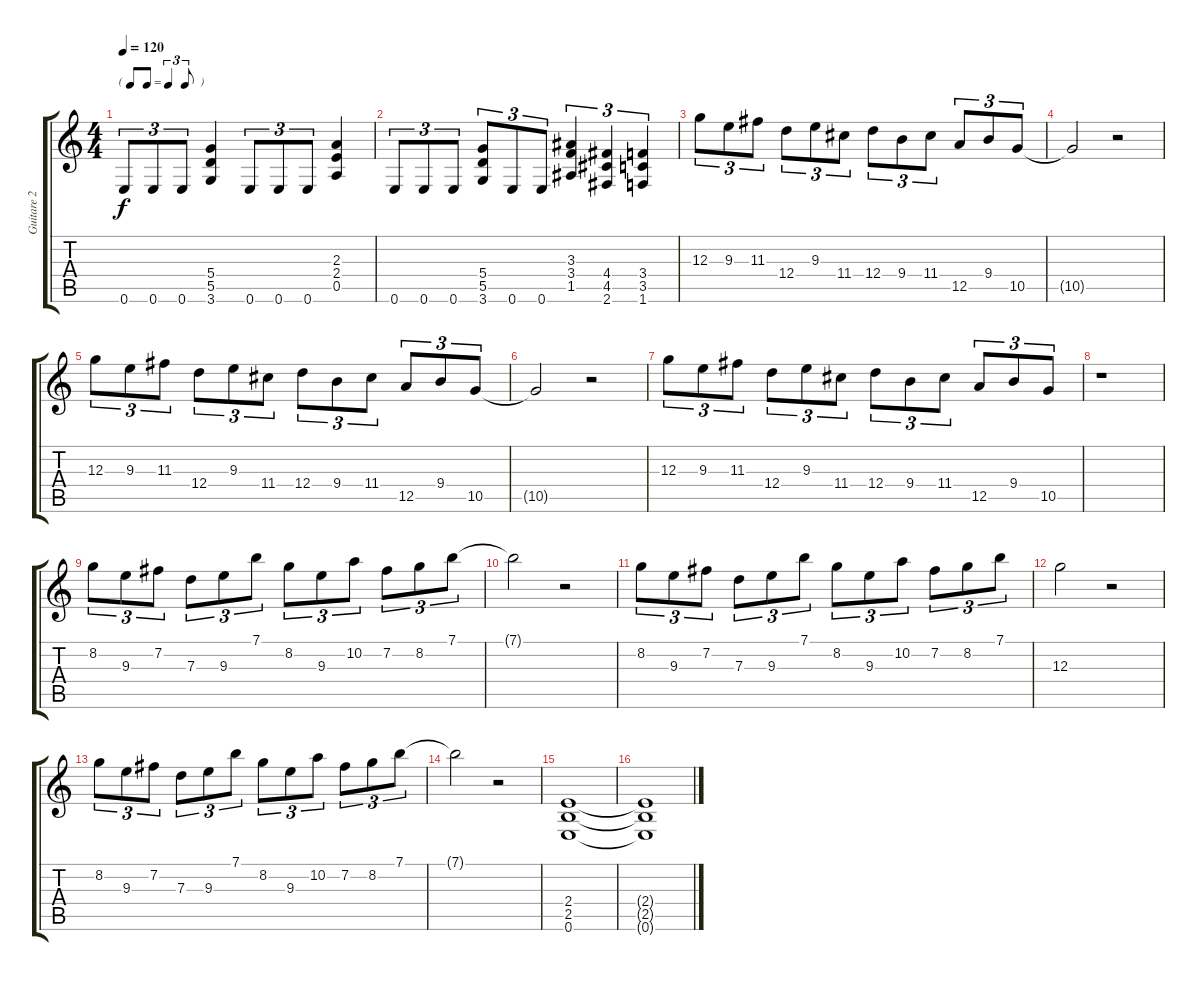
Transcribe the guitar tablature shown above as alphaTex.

\track ("Guitare 2" "Guitare 2") {instrument overdrivenguitar}
\staff {score tabs}
\tuning (E4 B3 G3 D3 A2 E2) {hide}
\ts (4 4)
\tf triplet8th
\tempo 120
\clef g2
\ks c
0.6.8{tu (3 2) dy f} 0.6.8{tu (3 2)} 0.6.8{tu (3 2)} (5.4 5.5 3.6).4 0.6.8{tu (3 2)} 0.6.8{tu (3 2)} 0.6.8{tu (3 2)} (2.3 2.4 0.5).4 |
0.6.8{tu (3 2)} 0.6.8{tu (3 2)} 0.6.8{tu (3 2)} (5.4 5.5 3.6).8{tu (3 2)} 0.6.8{tu (3 2)} 0.6.8{tu (3 2)} (3.3 3.4 1.5).4{tu (3 2)} (4.4 4.5 2.6).4{tu (3 2)} (3.4 3.5 1.6).4{tu (3 2)} |
12.3.8{tu (3 2)} 9.3.8{tu (3 2)} 11.3.8{tu (3 2)} 12.4.8{tu (3 2)} 9.3.8{tu (3 2)} 11.4.8{tu (3 2)} 12.4.8{tu (3 2)} 9.4.8{tu (3 2)} 11.4.8{tu (3 2)} 12.5.8{tu (3 2)} 9.4.8{tu (3 2)} 10.5.8{tu (3 2)} |
10.5{t}.2 r.2 |
12.3.8{tu (3 2)} 9.3.8{tu (3 2)} 11.3.8{tu (3 2)} 12.4.8{tu (3 2)} 9.3.8{tu (3 2)} 11.4.8{tu (3 2)} 12.4.8{tu (3 2)} 9.4.8{tu (3 2)} 11.4.8{tu (3 2)} 12.5.8{tu (3 2)} 9.4.8{tu (3 2)} 10.5.8{tu (3 2)} |
10.5{t}.2 r.2 |
12.3.8{tu (3 2)} 9.3.8{tu (3 2)} 11.3.8{tu (3 2)} 12.4.8{tu (3 2)} 9.3.8{tu (3 2)} 11.4.8{tu (3 2)} 12.4.8{tu (3 2)} 9.4.8{tu (3 2)} 11.4.8{tu (3 2)} 12.5.8{tu (3 2)} 9.4.8{tu (3 2)} 10.5.8{tu (3 2)} |
r.1 |
8.2.8{tu (3 2)} 9.3.8{tu (3 2)} 7.2.8{tu (3 2)} 7.3.8{tu (3 2)} 9.3.8{tu (3 2)} 7.1.8{tu (3 2)} 8.2.8{tu (3 2)} 9.3.8{tu (3 2)} 10.2.8{tu (3 2)} 7.2.8{tu (3 2)} 8.2.8{tu (3 2)} 7.1.8{tu (3 2)} |
7.1{t}.2 r.2 |
8.2.8{tu (3 2)} 9.3.8{tu (3 2)} 7.2.8{tu (3 2)} 7.3.8{tu (3 2)} 9.3.8{tu (3 2)} 7.1.8{tu (3 2)} 8.2.8{tu (3 2)} 9.3.8{tu (3 2)} 10.2.8{tu (3 2)} 7.2.8{tu (3 2)} 8.2.8{tu (3 2)} 7.1.8{tu (3 2)} |
12.3.2 r.2 |
8.2.8{tu (3 2)} 9.3.8{tu (3 2)} 7.2.8{tu (3 2)} 7.3.8{tu (3 2)} 9.3.8{tu (3 2)} 7.1.8{tu (3 2)} 8.2.8{tu (3 2)} 9.3.8{tu (3 2)} 10.2.8{tu (3 2)} 7.2.8{tu (3 2)} 8.2.8{tu (3 2)} 7.1.8{tu (3 2)} |
7.1{t}.2 r.2 |
(2.4 2.5 0.6).1 |
(2.4{t} 2.5{t} 0.6{t}).1
